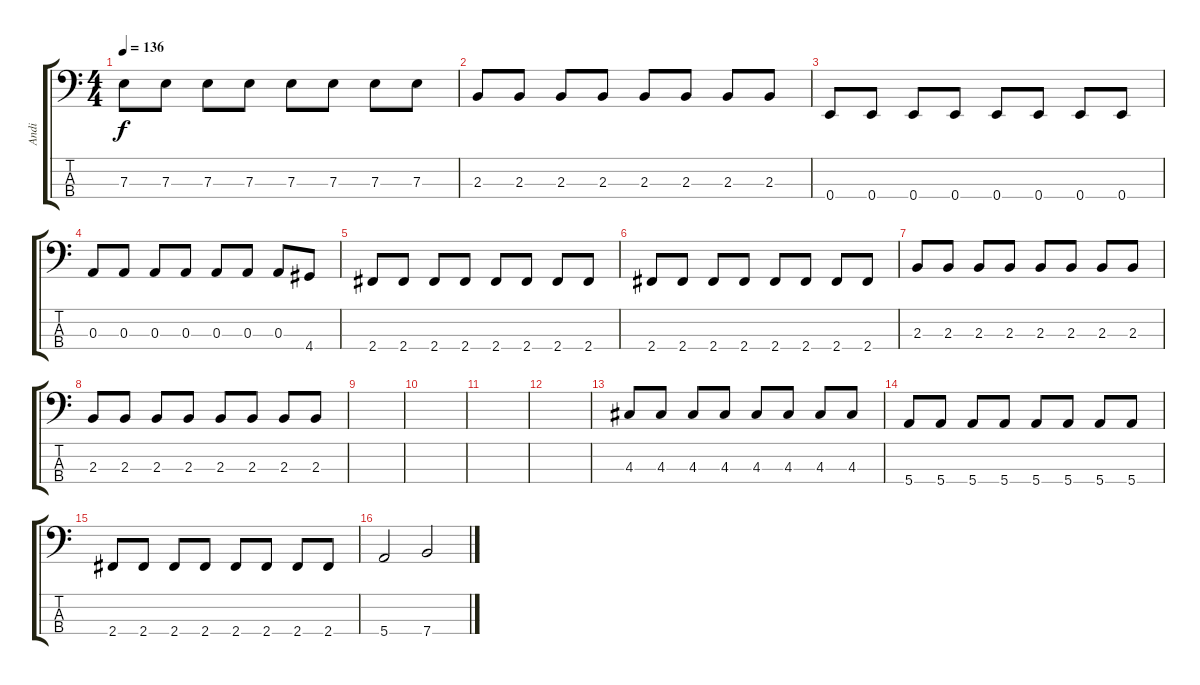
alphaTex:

\track ("Andi" "Andi") {instrument electricbasspick}
\staff {score tabs}
\tuning (G2 D2 A1 E1) {hide}
\ts (4 4)
\tempo 136
\clef f4
\ks c
7.3.8{dy f} 7.3.8 7.3.8 7.3.8 7.3.8 7.3.8 7.3.8 7.3.8 |
2.3.8 2.3.8 2.3.8 2.3.8 2.3.8 2.3.8 2.3.8 2.3.8 |
0.4.8 0.4.8 0.4.8 0.4.8 0.4.8 0.4.8 0.4.8 0.4.8 |
0.3.8 0.3.8 0.3.8 0.3.8 0.3.8 0.3.8 0.3.8 4.4.8 |
2.4.8 2.4.8 2.4.8 2.4.8 2.4.8 2.4.8 2.4.8 2.4.8 |
2.4.8 2.4.8 2.4.8 2.4.8 2.4.8 2.4.8 2.4.8 2.4.8 |
2.3.8 2.3.8 2.3.8 2.3.8 2.3.8 2.3.8 2.3.8 2.3.8 |
2.3.8 2.3.8 2.3.8 2.3.8 2.3.8 2.3.8 2.3.8 2.3.8 |
|
|
|
|
4.3.8 4.3.8 4.3.8 4.3.8 4.3.8 4.3.8 4.3.8 4.3.8 |
5.4.8 5.4.8 5.4.8 5.4.8 5.4.8 5.4.8 5.4.8 5.4.8 |
2.4.8 2.4.8 2.4.8 2.4.8 2.4.8 2.4.8 2.4.8 2.4.8 |
5.4.2 7.4.2
